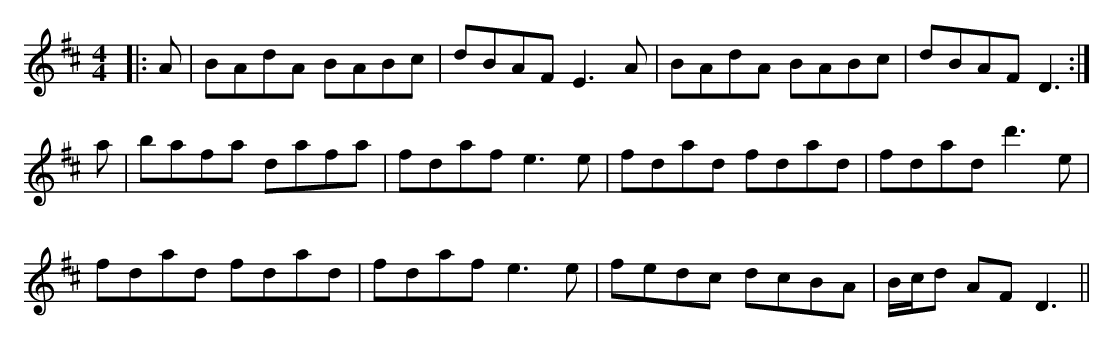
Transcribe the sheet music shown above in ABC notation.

X:1
M:4/4
K:D
|:A|BAdA BABc | dBAF E3A | BAdA BABc | dBAF D3:|
a|bafa dafa | fdaf e3 e | fdad fdad | fdad d'3 e |
fdad fdad | fdaf e3 e | fedc dcBA | B/c/d AF D3 ||
